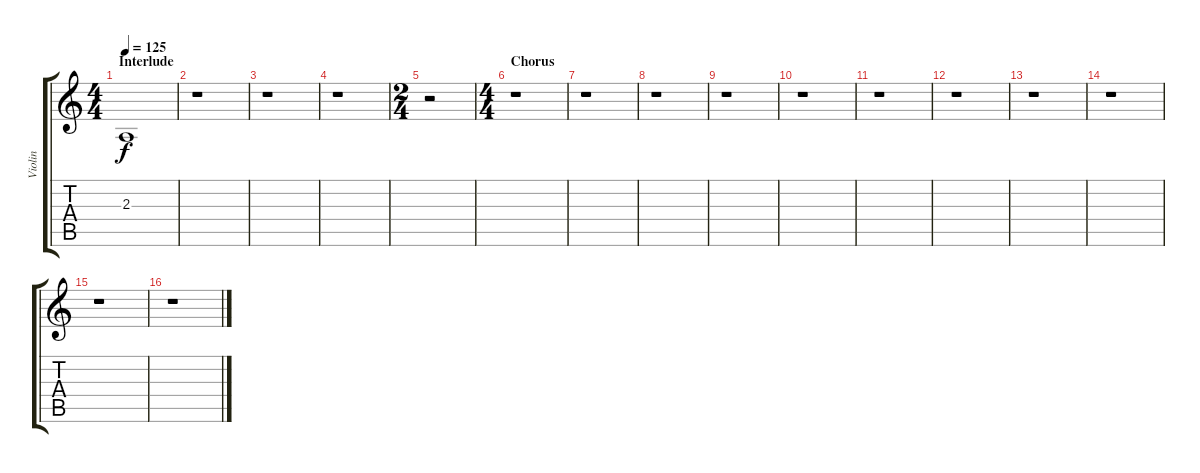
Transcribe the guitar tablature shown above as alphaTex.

\track ("Violin" "Violin") {instrument violin}
\staff {score tabs}
\tuning (E4 B3 G3 D3 A2 E2) {hide}
\ts (4 4)
\section ("" "Interlude")
\tempo 125
\clef g2
\ks c
2.3{t}.1{dy f volume 11} |
r.1 |
r.1 |
r.1 |
\ts (2 4)
r.2 |
\ts (4 4)
\section ("" "Chorus")
r.1 |
r.1 |
r.1 |
r.1 |
r.1 |
r.1 |
r.1 |
r.1 |
r.1 |
r.1 |
r.1
